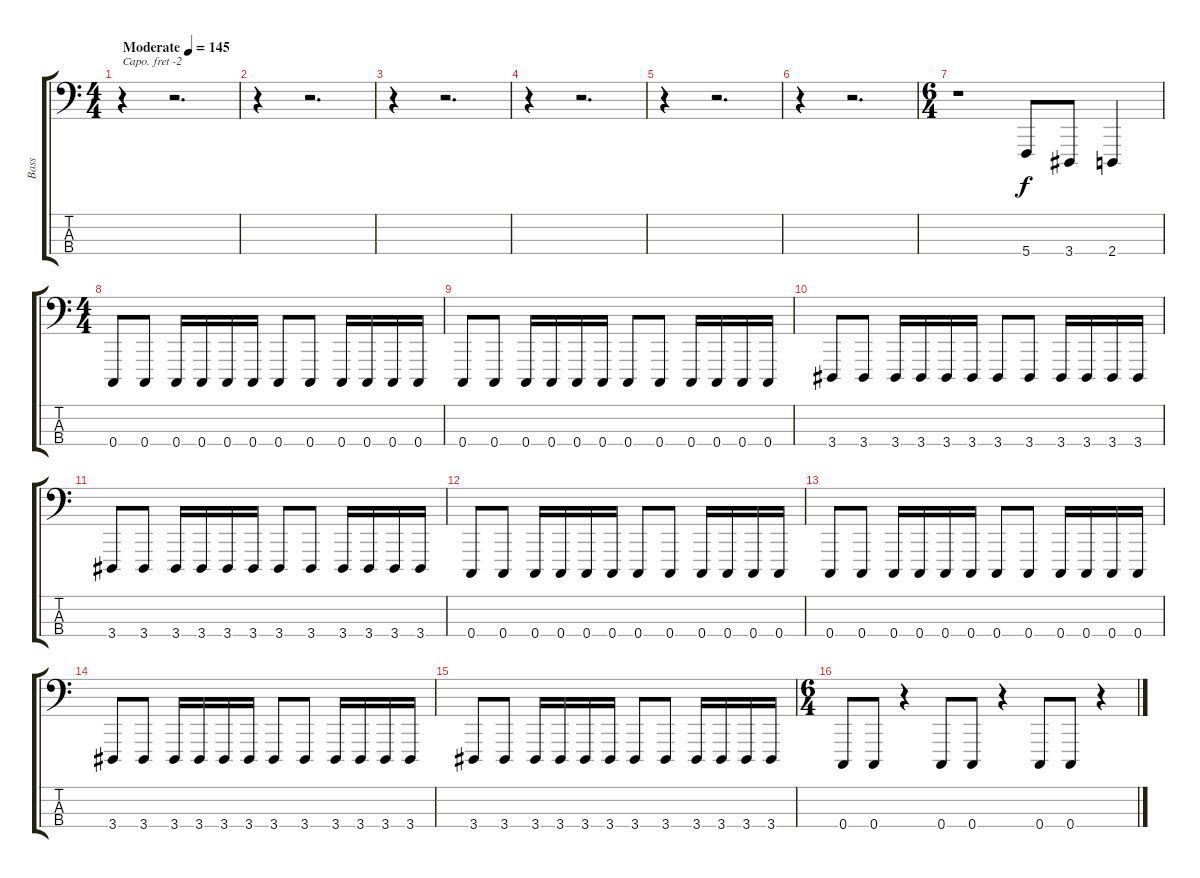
\track ("Bass" "Bass") {instrument acousticgrandpiano}
\staff {score tabs}
\capo -2
\tuning (G2 D2 A1 D1) {hide}
\ts (4 4)
\tempo (145 "Moderate")
\clef f4
\ks c
r.4{dy f instrument acousticgrandpiano} r.2{d} |
r.4 r.2{d} |
r.4 r.2{d} |
r.4 r.2{d} |
r.4 r.2{d} |
r.4 r.2{d} |
\ts (6 4)
r.1 5.4.8 3.4.8 2.4.4 |
\ts (4 4)
0.4.8 0.4.8 0.4.16 0.4.16 0.4.16 0.4.16 0.4.8 0.4.8 0.4.16 0.4.16 0.4.16 0.4.16 |
0.4.8 0.4.8 0.4.16 0.4.16 0.4.16 0.4.16 0.4.8 0.4.8 0.4.16 0.4.16 0.4.16 0.4.16 |
3.4.8 3.4.8 3.4.16 3.4.16 3.4.16 3.4.16 3.4.8 3.4.8 3.4.16 3.4.16 3.4.16 3.4.16 |
3.4.8 3.4.8 3.4.16 3.4.16 3.4.16 3.4.16 3.4.8 3.4.8 3.4.16 3.4.16 3.4.16 3.4.16 |
0.4.8 0.4.8 0.4.16 0.4.16 0.4.16 0.4.16 0.4.8 0.4.8 0.4.16 0.4.16 0.4.16 0.4.16 |
0.4.8 0.4.8 0.4.16 0.4.16 0.4.16 0.4.16 0.4.8 0.4.8 0.4.16 0.4.16 0.4.16 0.4.16 |
3.4.8 3.4.8 3.4.16 3.4.16 3.4.16 3.4.16 3.4.8 3.4.8 3.4.16 3.4.16 3.4.16 3.4.16 |
3.4.8 3.4.8 3.4.16 3.4.16 3.4.16 3.4.16 3.4.8 3.4.8 3.4.16 3.4.16 3.4.16 3.4.16 |
\ts (6 4)
0.4.8 0.4.8 r.4 0.4.8 0.4.8 r.4 0.4.8 0.4.8 r.4
